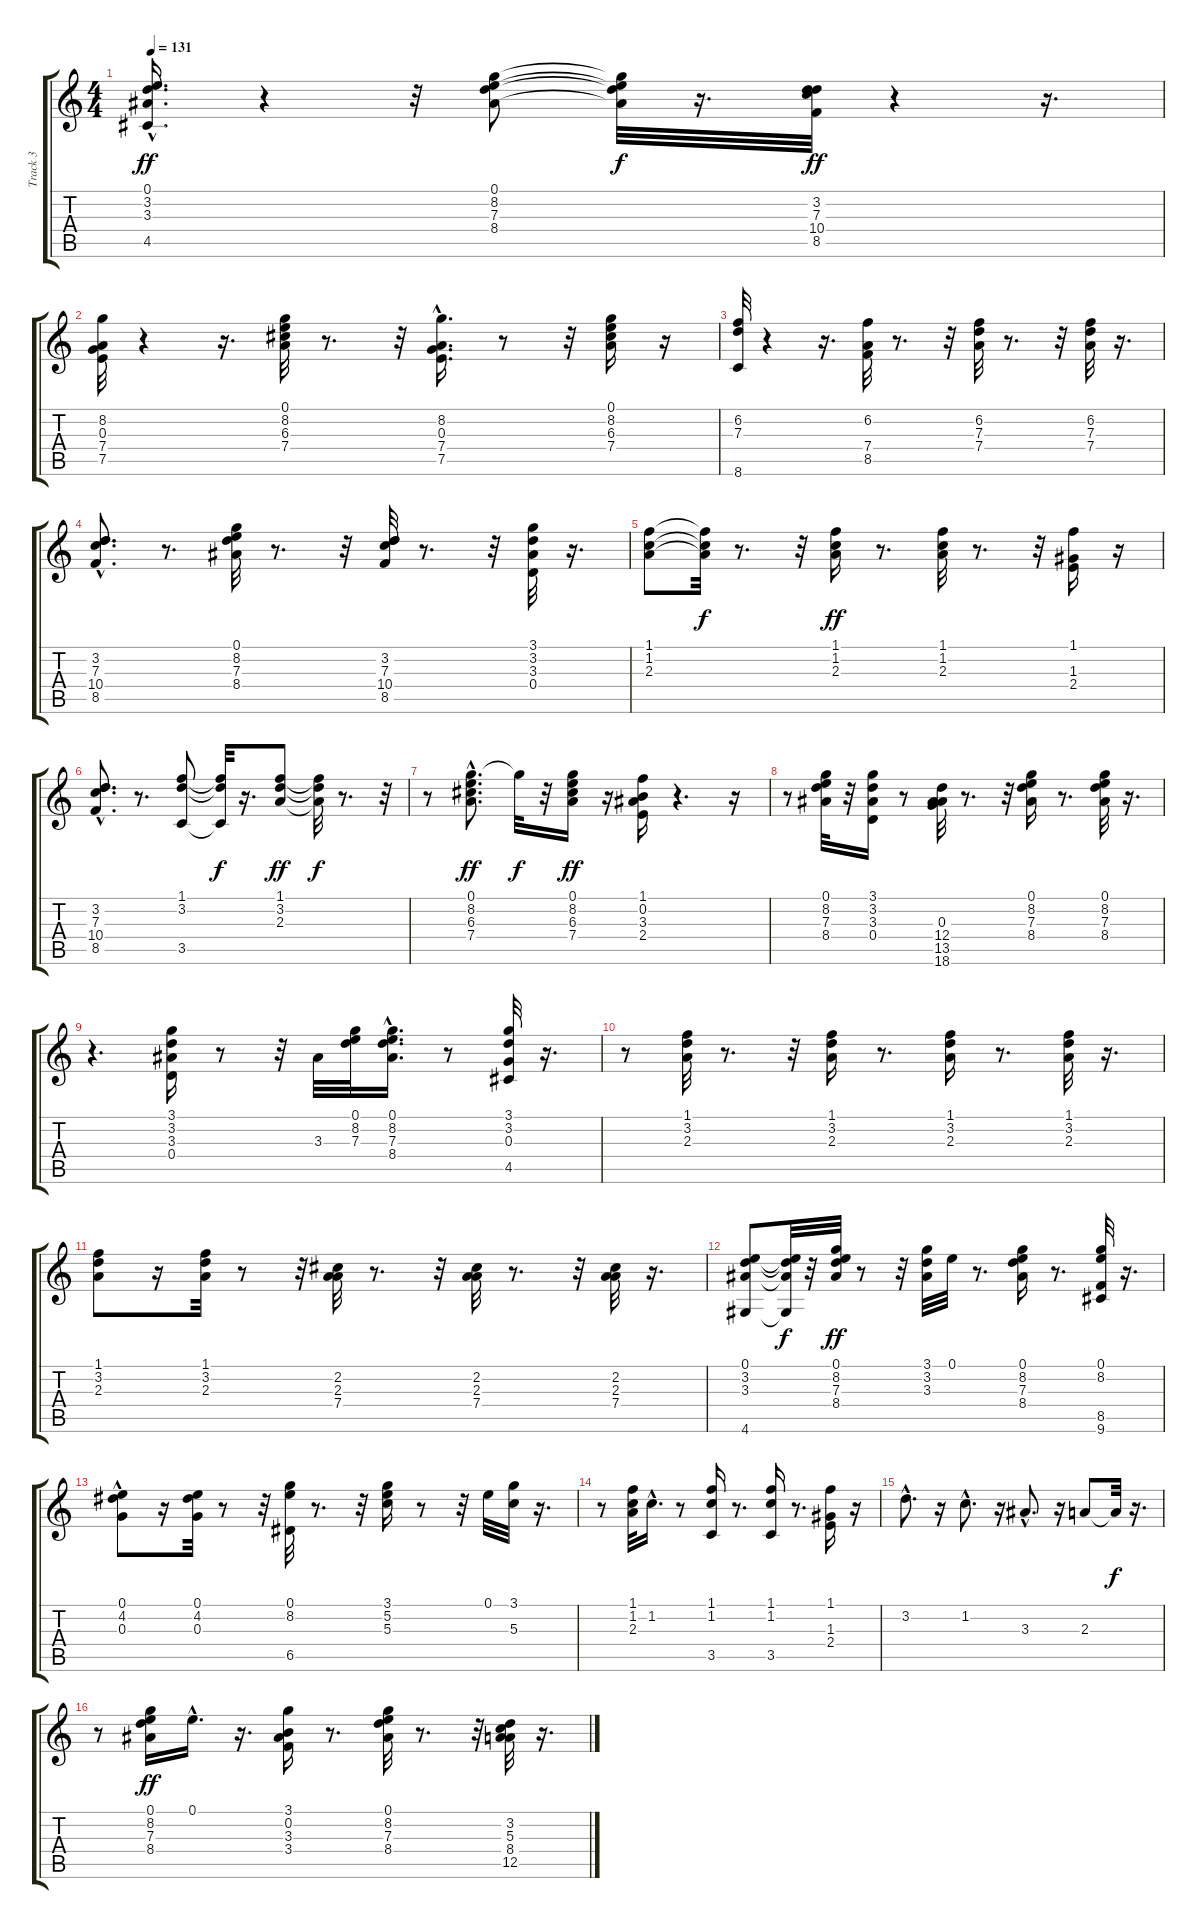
\track ("Track 3" "Track 3") {instrument acousticguitarsteel}
\staff {score tabs}
\tuning (E4 B3 G3 D3 A2 E2) {hide}
\ts (4 4)
\tempo 131
\clef g2
\ks c
(0.1{hac} 3.2{hac} 3.3{hac} 4.5{hac}).16{d dy ff} r.4 r.32 (0.1 8.2 7.3 8.4).8 (0.1{t} 8.2{t} 7.3{t} 8.4{t}).32{dy f} r.16{d} (3.2 7.3 10.4 8.5).32{dy ff} r.4 r.16{d} |
(8.2 0.3 7.4 7.5).32 r.4 r.16{d} (0.1 8.2 6.3 7.4).32 r.8{d} r.32 (8.2{hac} 0.3 7.4{hac} 7.5).16{d} r.8 r.32 (0.1 8.2 6.3 7.4).16 r.16 |
(6.2 7.3 8.6).32 r.4 r.16{d} (6.2 7.4 8.5).32 r.8{d} r.32 (6.2 7.3 7.4).32 r.8{d} r.32 (6.2 7.3 7.4).32 r.16{d} |
(3.2{hac} 7.3 10.4{hac} 8.5{hac}).8{d} r.8{d} (0.1 8.2 7.3 8.4).32 r.8{d} r.32 (3.2 7.3 10.4 8.5).32 r.8{d} r.32 (3.1 3.2 3.3 0.4).32 r.16{d} |
(1.1 1.2 2.3).8 (1.1{t} 1.2{t} 2.3{t}).32{dy f} r.8{d} r.32 (1.1 1.2 2.3).16{dy ff} r.8{d} (1.1 1.2 2.3).32 r.8{d} r.32 (1.1 1.3 2.4).16 r.16 |
(3.2 7.3 10.4{hac} 8.5{hac}).8{d} r.8{d} (1.1 3.2 3.5).8 (1.1{t} 3.2{t} 3.5{t}).32{dy f} r.16{d} (1.1 3.2 2.3).8{dy ff} (1.1{t} 3.2{t} 2.3{t}).32{dy f} r.8{d} r.32 |
r.8 (0.1{hac} 8.2{hac} 6.3{hac} 7.4{hac}).8{d dy ff} 8.2{t}.32{dy f} r.32 (0.1 8.2 6.3 7.4).16{dy ff} r.16 (1.1 0.2 3.3 2.4).16 r.4{d} r.16 |
r.8 (0.1 8.2 7.3 8.4).32 r.32 (3.1 3.2 3.3 0.4).16 r.8 (0.3 12.4 13.5 18.6).32 r.8{d} r.32 (0.1 8.2 7.3 8.4).16 r.8{d} (0.1 8.2 7.3 8.4).32 r.16{d} |
r.4{d} (3.1 3.2 3.3 0.4).16 r.8 r.32 3.3.32 (0.1 8.2 7.3).32 (0.1 8.2 7.3{hac} 8.4).16{d} r.8 (3.1 3.2 0.3 4.5).32 r.16{d} |
r.8 (1.1 3.2 2.3).32 r.8{d} r.32 (1.1 3.2 2.3).16 r.8{d} (1.1 3.2 2.3).16 r.8{d} (1.1 3.2 2.3).32 r.16{d} |
(1.1 3.2 2.3).8 r.16 (1.1 3.2 2.3).32 r.8 r.32 (2.2 2.3 7.4).32 r.8{d} r.32 (2.2 2.3 7.4).32 r.8{d} r.32 (2.2 2.3 7.4).32 r.16{d} |
(0.1 3.2 3.3 4.6).8 (0.1{t} 3.2{t} 3.3{t} 4.6{t}).32{dy f} r.32 (0.1 8.2 7.3 8.4).32{dy ff} r.8 r.32 (3.1 3.2 3.3).32 0.1.32 r.8{d} (0.1 8.2 7.3 8.4).16 r.8{d} (0.1 8.2 8.5 9.6).32 r.16{d} |
(0.1 4.2 0.3{hac}).8 r.16 (0.1 4.2 0.3).32 r.8 r.32 (0.1 8.2 6.5).32 r.8{d} r.32 (3.1 5.2 5.3).16 r.8 r.32 0.1.32 (3.1 5.3).32 r.16{d} |
r.8 (1.1 1.2 2.3).32 1.2{hac}.16{d} r.8 (1.1 1.2 3.5).16 r.8{d} (1.1 1.2 3.5).16 r.8{d} (1.1 1.3 2.4).16 r.16 |
3.2{hac}.8{d} r.16 1.2{hac}.8{d} r.16 3.3{hac}.8{d} r.16 2.3.8 2.3{t}.32{dy f} r.16{d} |
r.8 (0.1 8.2 7.3 8.4).16{dy ff} 0.1{hac}.16{d} r.16{d} (3.1 0.2 3.3 3.4).16 r.8{d} (0.1 8.2 7.3 8.4).32 r.8{d} r.32 (3.2 5.3 8.4 12.5).32 r.16{d}
